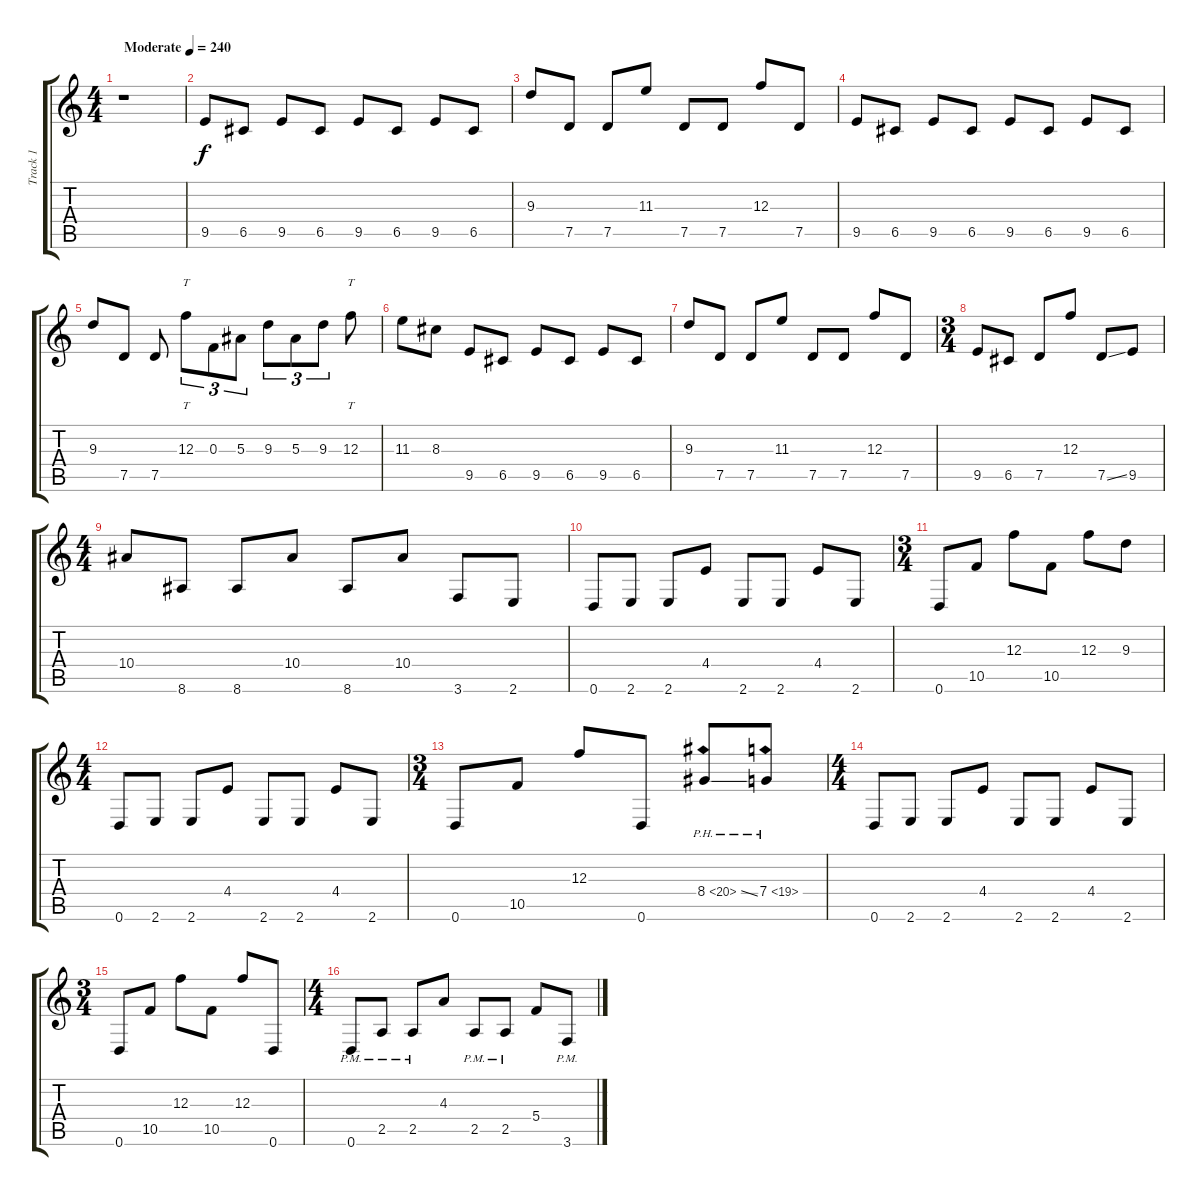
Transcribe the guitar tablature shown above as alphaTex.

\track ("Track 1" "Track 1") {instrument distortionguitar}
\staff {score tabs}
\tuning (D4 A3 F3 C3 G2 D2) {hide}
\ts (4 4)
\tempo (240 "Moderate")
\clef g2
\ks c
r.1{dy f instrument distortionguitar} |
9.5.8 6.5.8 9.5.8 6.5.8 9.5.8 6.5.8 9.5.8 6.5.8 |
9.3.8 7.5.8 7.5.8 11.3.8 7.5.8 7.5.8 12.3.8 7.5.8 |
9.5.8 6.5.8 9.5.8 6.5.8 9.5.8 6.5.8 9.5.8 6.5.8 |
9.3.8 7.5.8 7.5.8 12.3.8{tt tu (3 2)} 0.3.8{tu (3 2)} 5.3.8{tu (3 2)} 9.3.8{tu (3 2)} 5.3.8{tu (3 2)} 9.3.8{tu (3 2)} 12.3.8{tt} |
11.3.8 8.3.8 9.5.8 6.5.8 9.5.8 6.5.8 9.5.8 6.5.8 |
9.3.8 7.5.8 7.5.8 11.3.8 7.5.8 7.5.8 12.3.8 7.5.8 |
\ts (3 4)
9.5.8 6.5.8 7.5.8 12.3.8 7.5{ss}.8 9.5.8 |
\ts (4 4)
10.4.8 8.6.8 8.6.8 10.4.8 8.6.8 10.4.8 3.6.8 2.6.8 |
0.6.8 2.6.8 2.6.8 4.4.8 2.6.8 2.6.8 4.4.8 2.6.8 |
\ts (3 4)
0.6.8 10.5.8 12.3.8 10.5.8 12.3.8 9.3.8 |
\ts (4 4)
0.6.8 2.6.8 2.6.8 4.4.8 2.6.8 2.6.8 4.4.8 2.6.8 |
\ts (3 4)
0.6.8 10.5.8 12.3.8 0.6.8 8.4{ph 12 ss}.8 7.4{ph 12}.8 |
\ts (4 4)
0.6.8 2.6.8 2.6.8 4.4.8 2.6.8 2.6.8 4.4.8 2.6.8 |
\ts (3 4)
0.6.8 10.5.8 12.3.8 10.5.8 12.3.8 0.6.8 |
\ts (4 4)
0.6{pm}.8 2.5{pm}.8 2.5{pm}.8 4.3.8 2.5{pm}.8 2.5{pm}.8 5.4.8 3.6{pm}.8
